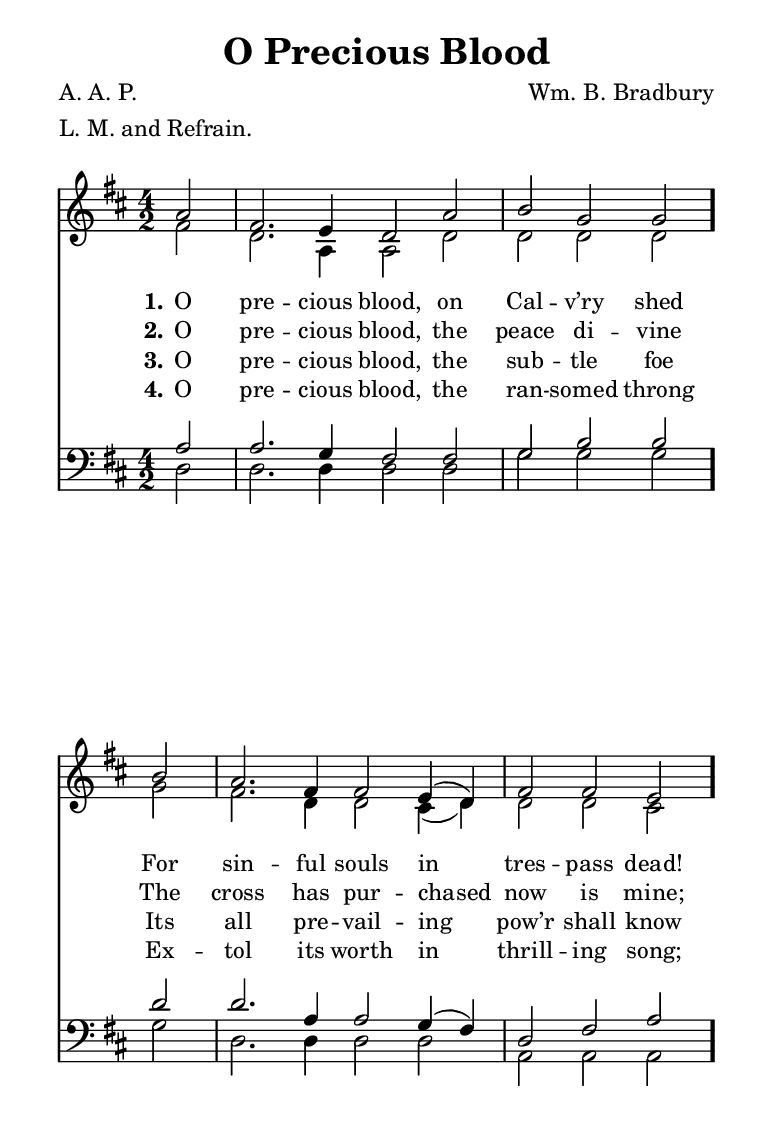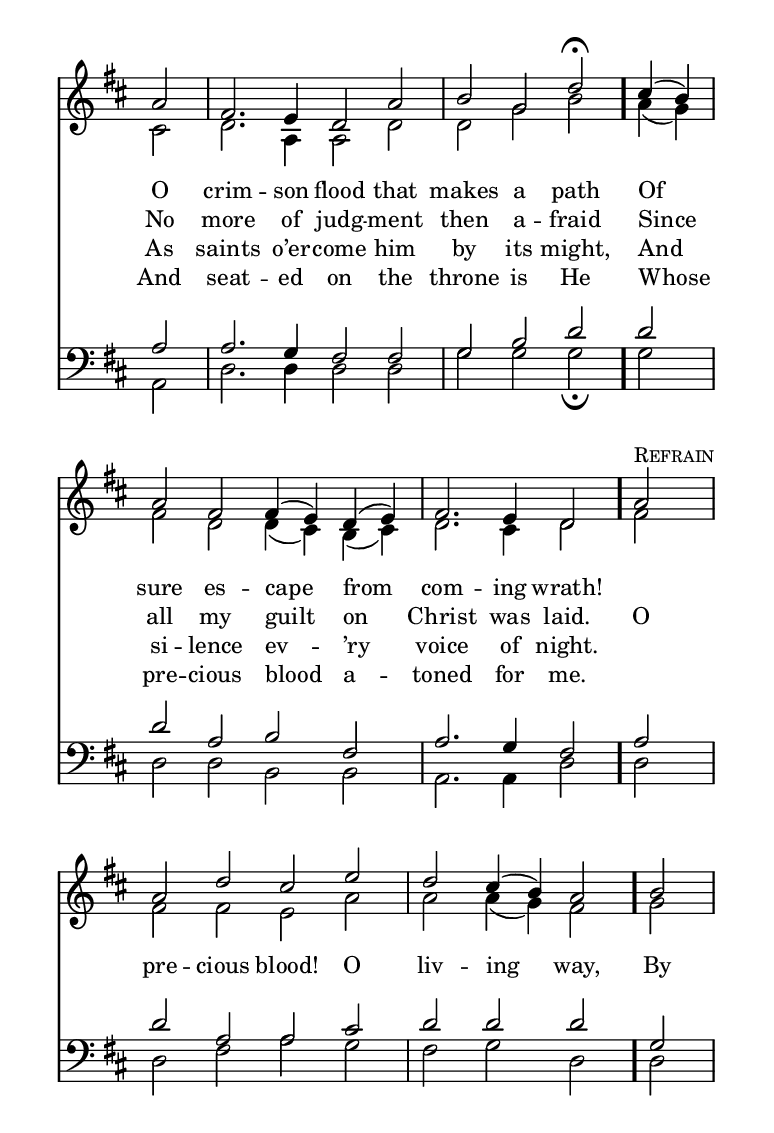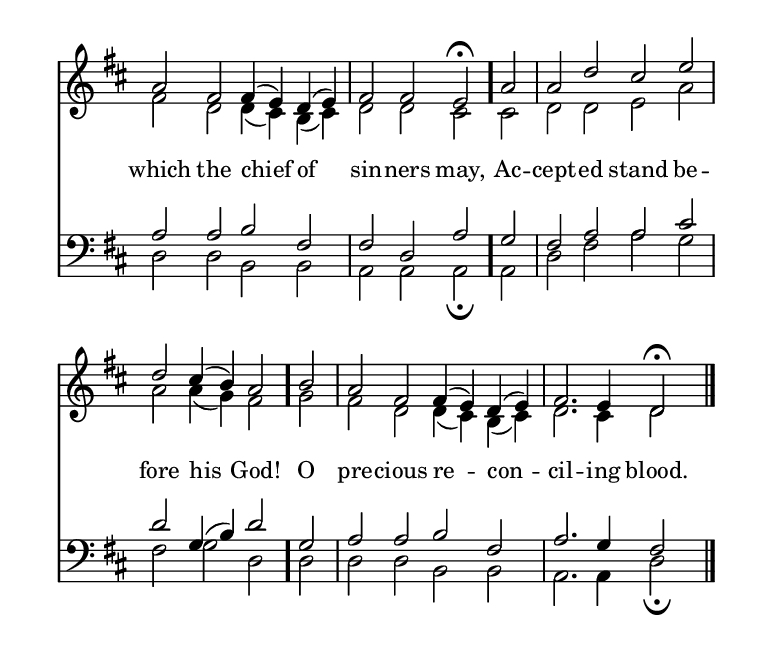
\include "common/global.ily"
\paper {
  \include "common/paper.ily"
  %ragged-bottom = ##t
  %ragged-last-bottom = ##t
  %systems-per-page = ##f
  %page-count = ##f
}

\header{
  hymnnumber = "108"
  title = "O Precious Blood"
  tunename = "He Leadeth Me"
  meter = "L. M. and Refrain."
  poet = "A. A. P."
  composer = "Wm. B. Bradbury"
  %copyright = ""
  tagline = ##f
}

% for fermata in MIDI
ta = { \tempo 2=80 }
tb = { \tempo 2=40 }

patternAA = { \ta c2 | c2. c4 c2 c2 | c2 c2 c2 }
patternAB = { \ta c2 | c2. c4 c2 c2 | c2 c2 \tb c2 }

patternBA = { \ta c2 | c2. c4 c2 c4( c4) | c2 c2 c2 }
patternBB = { \ta c2 | c2. c4 c2 c2      | c2 c2 c2 }

patternCA = { \ta c4( c4) | c2 c2 c4( c4) c4( c4) | c2. c4 c2 }
patternCB = { \ta c2      | c2 c2 c2      c2      | c2. c4 c2 }
patternCC = { \ta c2      | c2 c2 c4( c4) c4( c4) | c2. c4 \tb c2 }

patternDA = { \ta c2 | c2 c2 c2 c2 | c2 c4( c4) c2 }
patternDB = { c2 }

patternEA = { \ta c2 | c2 c2 c4( c4) c4( c4) | c2 c2 \tb c2 }

global = {
  \include "common/overrides.ily"
  \override Staff.TimeSignature.style = #'()
  \time 4/2 % says 3/2 in the original, but this is inconsistent with the music
  \override Score.MetronomeMark.transparent = ##t % hide all fermata changes too
  \ta
  \key d \major
  \partial 2
  \autoBeamOff
}

notesSoprano = {
\global
\relative c'' {

  \changePitch \patternAA { a | fis e d a' | b g g }
  \changePitch \patternBA { b | a fis fis e( d) | fis fis e }
  \changePitch \patternAB { a | fis e d a' | b g d' \fermata }
  \changePitch \patternCA { cis( b) | a fis fis( e) d( e) | fis e d }

  << s^\markup { \small \caps "Refrain" }
  \changePitch \patternDA { a' | a d cis e | d cis( b) a } >>
  \changePitch \patternEA { b | a fis fis( e) d( e) | fis fis e \fermata }
  \changePitch \patternDA { a | a d cis e | d cis( b) a }
  \changePitch \patternCC { b | a fis fis( e) d( e) | fis e d \fermata }

  \bar "|."

}
}

notesAlto = {
\global
\relative e' {

  \changePitch \patternAA { fis | d a a d | d d d }
  \changePitch \patternBA { g | fis d d cis( d) | d d cis }
  \changePitch \patternAA { cis | d a a d | d g b }
  \changePitch \patternCA { a( g) | fis d d( cis) b( cis) | d cis d }

  \changePitch \patternDA { fis | fis fis e a | a a( g) fis }
  \changePitch \patternEA { g | fis d d( cis) b( cis) d d cis }
  \changePitch \patternDA { cis | d d e a | a a( g) fis }
  \changePitch \patternCC { g | fis d d( cis) b( cis) | d cis d }

}
}

notesTenor = {
\global
\relative a {

  \changePitch \patternAA { a | a g fis fis | g b b }
  \changePitch \patternBA { d | d a a g( fis) | d fis a }
  \changePitch \patternAA { a | a g fis fis | g b d }
  \changePitch \patternCB { d | d a b fis | a g fis }

  \changePitch \patternDB { a | d a a cis | d d d }
  \changePitch \patternDB { g, | a a b fis | fis d a' }
  \changePitch \patternDA { g | fis a a cis | d g,( b) d }
  \changePitch \patternCB { g, a a b fis | a g fis }

}
}

notesBass = {
\global
\relative f {

  \changePitch \patternAA { d | d d d d | g g g }
  \changePitch \patternBB { g | d d d d | a a a }
  \changePitch \patternAA { a | d d d d | g g g \fermata }
  \changePitch \patternCB { g | d d b b | a a d }

  \changePitch \patternDB { d | d fis a g | fis g d }
  \changePitch \patternDB { d | d d b b | a a a \fermata }
  \changePitch \patternDB { a | d fis a g | fis g d }
  \changePitch \patternCB { d | d d b b | a a d \fermata }

}
}

Refrain = \lyricmode {

O pre -- cious blood! O liv -- ing way, \bar "."
By which the chief of sin -- ners may, \bar "."
Ac -- cept -- ed stand be -- fore his God! \bar "."
O pre -- cious re -- con -- cil -- ing blood. \bar "."

}

wordsA = \lyricmode {
\set stanza = "1."

O pre -- cious blood, on Cal -- v’ry shed \bar "."
For sin -- ful souls in tres -- pass dead! \bar "."
O crim -- son flood that makes a path \bar "."
Of sure es -- cape from com -- ing wrath! \bar "."

}

wordsB = \lyricmode {
\set stanza = "2."

O pre -- cious blood, the peace di -- vine
The cross has pur -- chased now is mine;
No more of judg -- ment then a -- fraid
Since all my guilt on Christ was laid.

\Refrain

}

wordsC = \lyricmode {
\set stanza = "3."

O pre -- cious blood, the sub -- tle foe
Its all pre -- vail -- ing pow’r shall know
As saints o’er -- come him by its might,
And si -- lence ev -- ’ry voice of night.

}

wordsD = \lyricmode {
\set stanza = "4."

O pre -- cious blood, the ran -- somed throng
Ex -- tol its worth in thrill -- ing song;
And seat -- ed on the throne is He
Whose pre -- cious blood a -- toned for me.

}

\score {
  \context ChoirStaff <<
    \context Staff = upper <<
      \set ChoirStaff.systemStartDelimiter = #'SystemStartBar
      \context Voice  = sopranos { \voiceOne << \notesSoprano >> }
      \context Voice  = altos { \voiceTwo << \notesAlto >> }
      \context Lyrics = one   \lyricsto sopranos \wordsA
      \context Lyrics = two   \lyricsto sopranos \wordsB
      \context Lyrics = three \lyricsto sopranos \wordsC
      \context Lyrics = four  \lyricsto sopranos \wordsD
      %\context Lyrics = five  \lyricsto sopranos \wordsE
    >>
    \context Staff = men <<
      \clef bass
      \context Voice  = tenors { \voiceOne << \notesTenor >> }
      \context Voice  = basses { \voiceTwo << \notesBass >> }
    >>
  >>
  \layout {
    \include "common/layout.ily"
  }
  \midi{
    \include "common/midi.ily"
  }
}

\version "2.18.0"  % necessary for upgrading to future LilyPond versions.

% vi:set et ts=2 sw=2 ai nocindent syntax=lilypond
